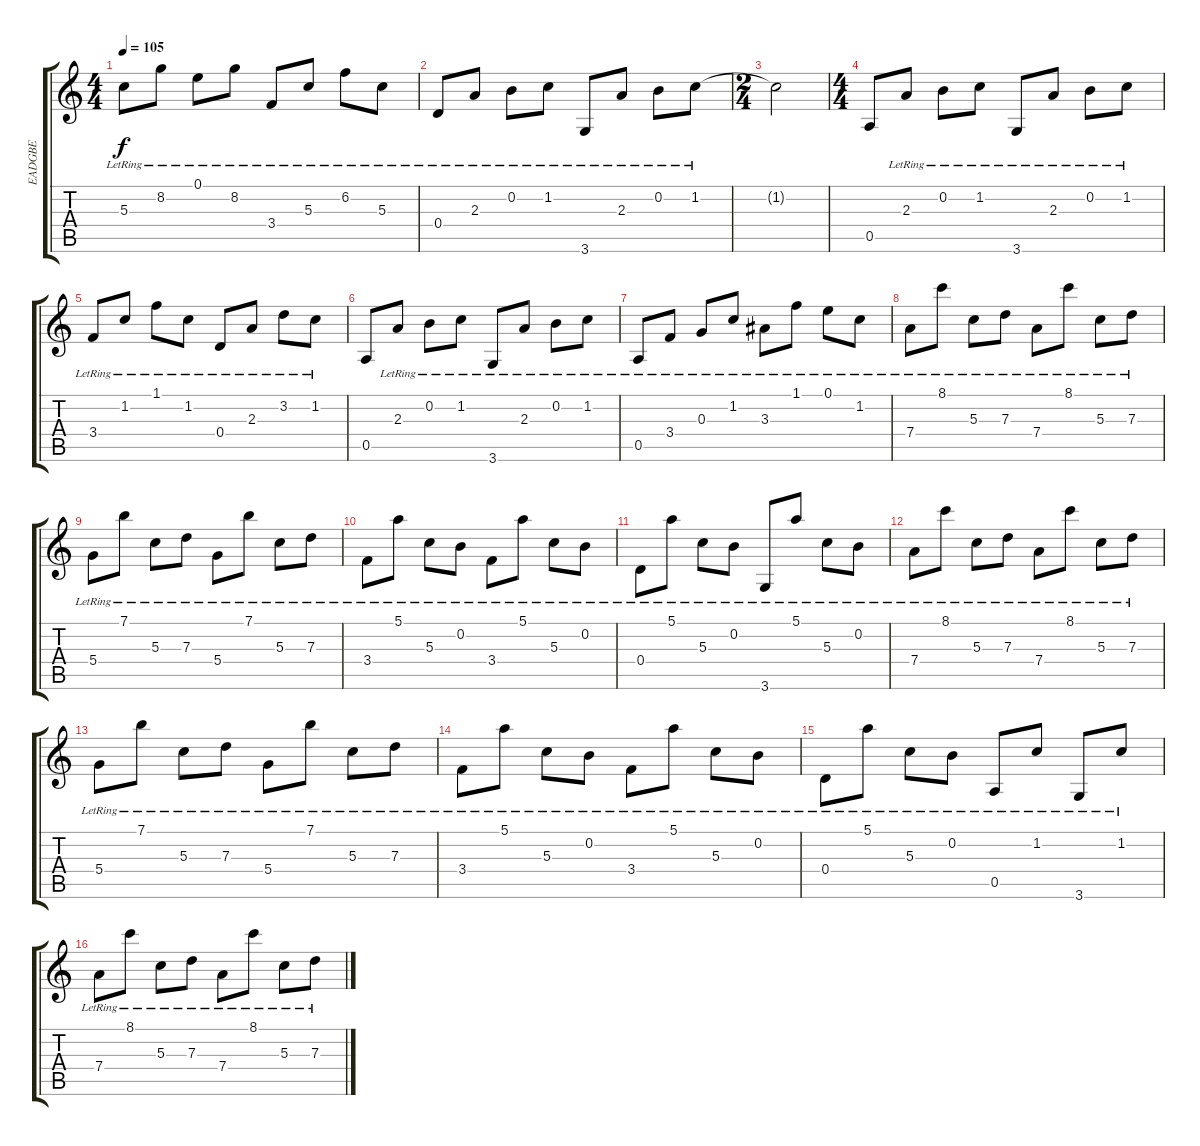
\track ("EADGBE " "EADGBE ") {instrument acousticguitarsteel}
\staff {score tabs}
\tuning (E4 B3 G3 D3 A2 E2) {hide}
\ts (4 4)
\tempo 105
\clef g2
\ks c
5.3{lr}.8{dy f} 8.2{lr}.8 0.1{lr}.8 8.2{lr}.8 3.4{lr}.8 5.3{lr}.8 6.2{lr}.8 5.3{lr}.8 |
0.4{lr}.8 2.3{lr}.8 0.2{lr}.8 1.2{lr}.8 3.6{lr}.8 2.3{lr}.8 0.2{lr}.8 1.2{lr}.8 |
\ts (2 4)
1.2{t}.2 |
\ts (4 4)
0.5.8 2.3{lr}.8 0.2{lr}.8 1.2{lr}.8 3.6{lr}.8 2.3{lr}.8 0.2{lr}.8 1.2{lr}.8 |
3.4{lr}.8 1.2{lr}.8 1.1{lr}.8 1.2{lr}.8 0.4{lr}.8 2.3{lr}.8 3.2{lr}.8 1.2{lr}.8 |
0.5.8 2.3{lr}.8 0.2{lr}.8 1.2{lr}.8 3.6{lr}.8 2.3{lr}.8 0.2{lr}.8 1.2{lr}.8 |
0.5{lr}.8 3.4{lr}.8 0.3{lr}.8 1.2{lr}.8 3.3{lr}.8 1.1{lr}.8 0.1{lr}.8 1.2{lr}.8 |
7.4{lr}.8 8.1{lr}.8 5.3{lr}.8 7.3{lr}.8 7.4{lr}.8 8.1{lr}.8 5.3{lr}.8 7.3{lr}.8 |
5.4{lr}.8 7.1{lr}.8 5.3{lr}.8 7.3{lr}.8 5.4{lr}.8 7.1{lr}.8 5.3{lr}.8 7.3{lr}.8 |
3.4{lr}.8 5.1{lr}.8 5.3{lr}.8 0.2{lr}.8 3.4{lr}.8 5.1{lr}.8 5.3{lr}.8 0.2{lr}.8 |
0.4{lr}.8 5.1{lr}.8 5.3{lr}.8 0.2{lr}.8 3.6{lr}.8 5.1{lr}.8 5.3{lr}.8 0.2{lr}.8 |
7.4{lr}.8 8.1{lr}.8 5.3{lr}.8 7.3{lr}.8 7.4{lr}.8 8.1{lr}.8 5.3{lr}.8 7.3{lr}.8 |
5.4{lr}.8 7.1{lr}.8 5.3{lr}.8 7.3{lr}.8 5.4{lr}.8 7.1{lr}.8 5.3{lr}.8 7.3{lr}.8 |
3.4{lr}.8 5.1{lr}.8 5.3{lr}.8 0.2{lr}.8 3.4{lr}.8 5.1{lr}.8 5.3{lr}.8 0.2{lr}.8 |
0.4{lr}.8 5.1{lr}.8 5.3{lr}.8 0.2{lr}.8 0.5{lr}.8 1.2{lr}.8 3.6{lr}.8 1.2{lr}.8 |
7.4{lr}.8 8.1{lr}.8 5.3{lr}.8 7.3{lr}.8 7.4{lr}.8 8.1{lr}.8 5.3{lr}.8 7.3{lr}.8
